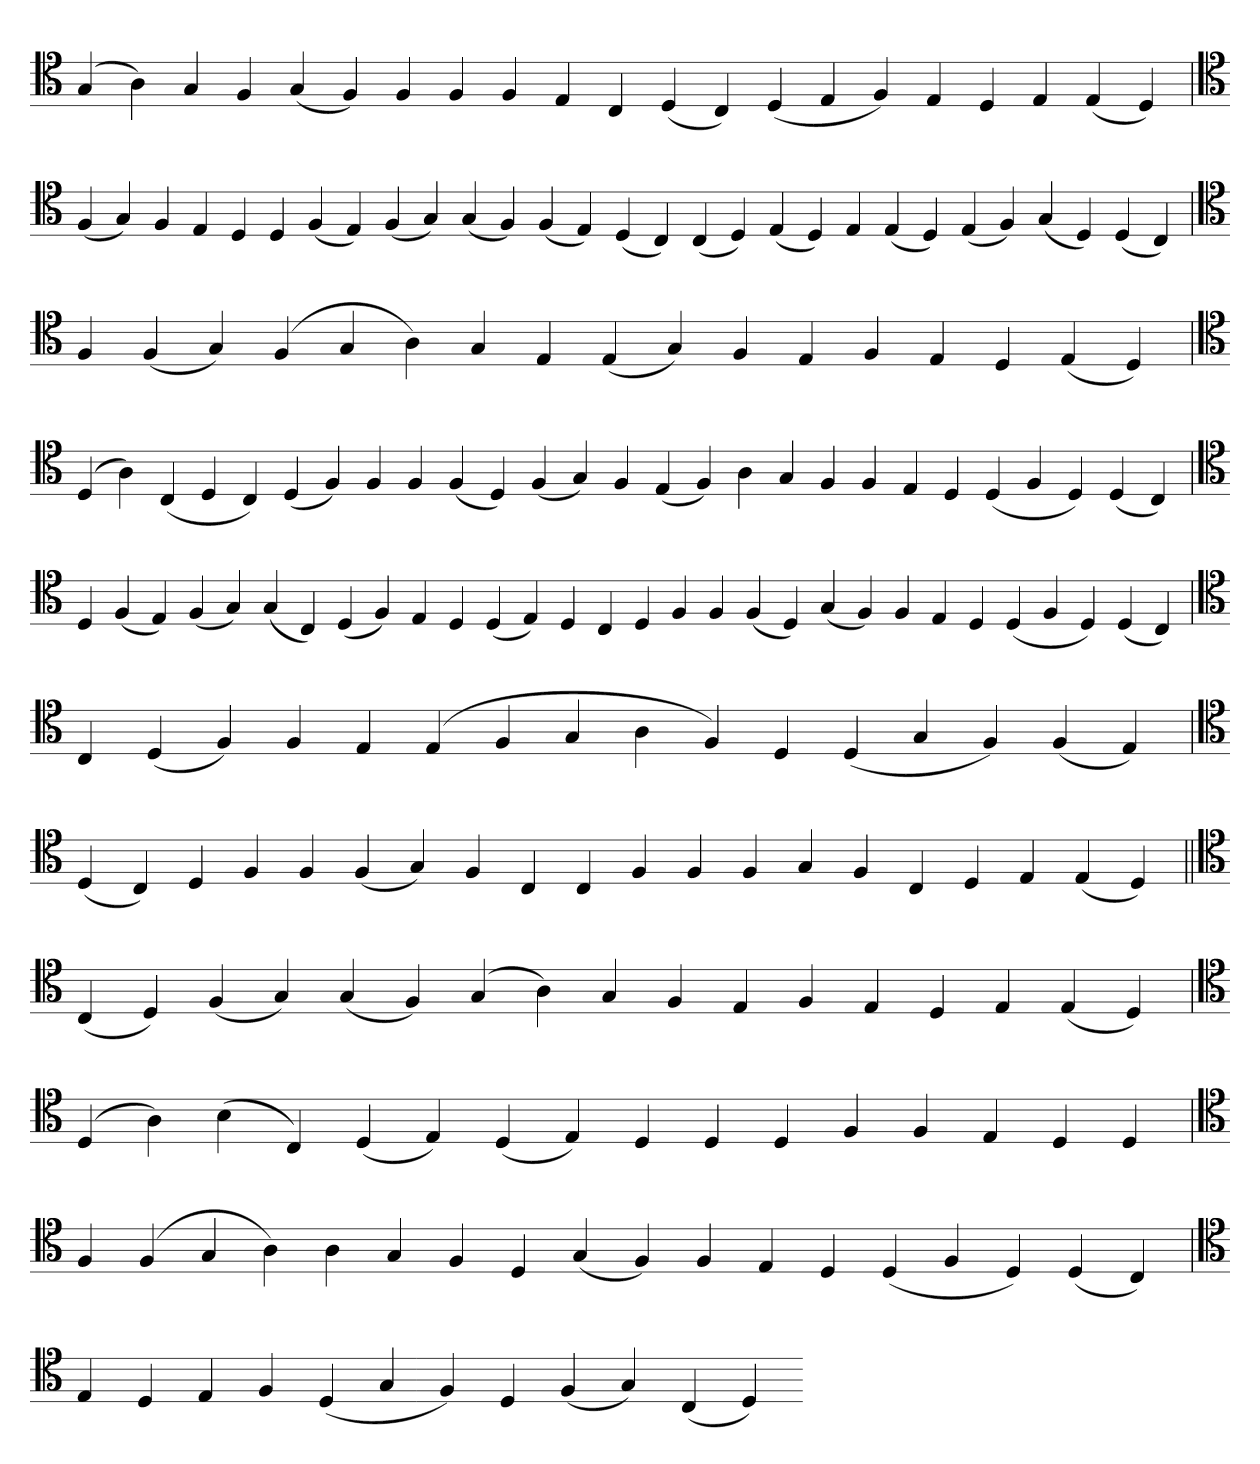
**kern
*part1
*staff1
*clefC4
=
(4G
4A)
4G
4F
(4G
4F)
4F
4F
4F
4E
4C
(4D
4C)
(4D
4E
4F)
4E
4D
4E
(4E
4D)
='
*clefC4
(4F
4G)
4F
4E
4D
4D
(4F
4E)
(4F
4G)
(4G
4F)
(4F
4E)
(4D
4C)
(4C
4D)
(4E
4D)
4E
(4E
4D)
(4E
4F)
(4G
4D)
(4D
4C)
=
*clefC4
4F
(4F
4G)
(4F
4G
4A)
4G
4E
(4E
4G)
4F
4E
4F
4E
4D
(4E
4D)
=`
*clefC4
(4D
4A)
(4C
4D
4C)
(4D
4F)
4F
4F
(4F
4D)
(4F
4G)
4F
(4E
4F)
4A
4G
4F
4F
4E
4D
(4D
4F
4D)
(4D
4C)
='
*clefC4
4D
(4F
4E)
(4F
4G)
(4G
4C)
(4D
4F)
4E
4D
(4D
4E)
4D
4C
4D
4F
4F
(4F
4D)
(4G
4F)
4F
4E
4D
(4D
4F
4D)
(4D
4C)
=
*clefC4
4C
(4D
4F)
4F
4E
(4E
4F
4G
4A
4F)
4D
(4D
4G
4F)
(4F
4E)
=`
*clefC4
(4D
4C)
4D
4F
4F
(4F
4G)
4F
4C
4C
4F
4F
4F
4G
4F
4C
4D
4E
(4E
4D)
=||
*clefC4
(4C
4D)
(4F
4G)
(4G
4F)
(4G
4A)
4G
4F
4E
4F
4E
4D
4E
(4E
4D)
='
*clefC4
(4D
4A)
(4B
4C)
(4D
4E)
(4D
4E)
4D
4D
4D
4F
4F
4E
4D
4D
=
*clefC4
4F
(4F
4G
4A)
4A
4G
4F
4D
(4G
4F)
4F
4E
4D
(4D
4F
4D)
(4D
4C)
='
*clefC4
4E
4D
4E
4F
(4D
4G
4F)
4D
(4F
4G)
(4C
4D)
=-
*-
